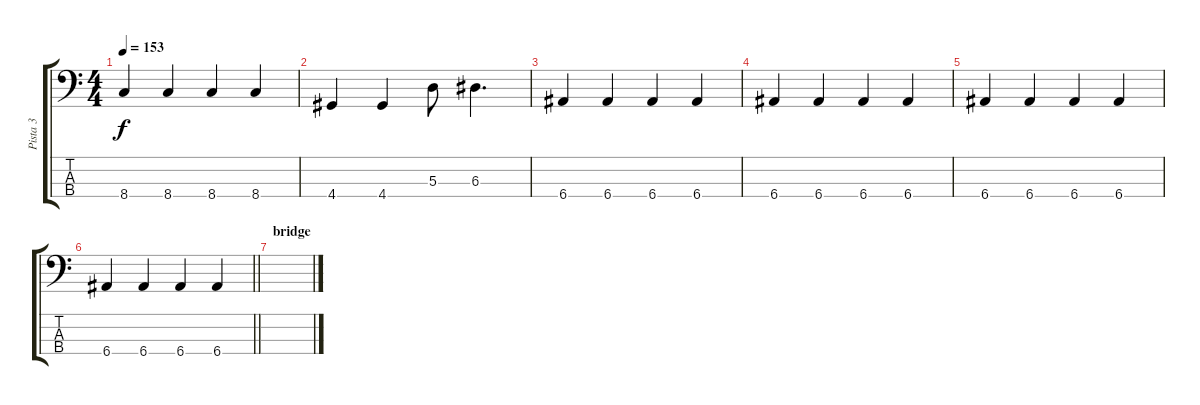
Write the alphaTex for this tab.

\track ("Pista 3" "Pista 3") {instrument electricbassfinger}
\staff {score tabs}
\tuning (G2 D2 A1 E1) {hide}
\ts (4 4)
\tempo 153
\clef f4
\ks c
8.4.4{dy f} 8.4.4 8.4.4 8.4.4 |
4.4.4 4.4.4 5.3.8 6.3.4{d} |
6.4.4 6.4.4 6.4.4 6.4.4 |
6.4.4 6.4.4 6.4.4 6.4.4 |
6.4.4 6.4.4 6.4.4 6.4.4 |
\barLineRight lightlight
6.4.4 6.4.4 6.4.4 6.4.4 |
\section ("" "bridge")
